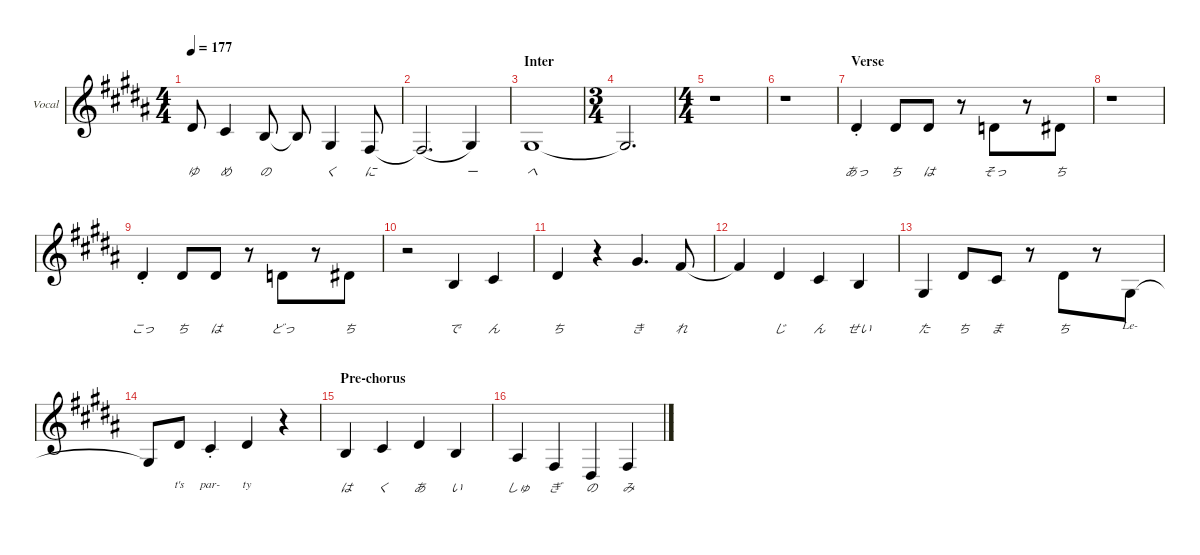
\defaultSystemsLayout 4
\hideDynamics
\bracketExtendMode nobrackets
\firstSystemTrackNameOrientation horizontal
\track ("Vocal" "Vocal") {defaultSystemsLayout 4 mute instrument lead7fifths}
\staff {score}
\tuning (E4 B3 G3 D3 A2 E2)
\ts (4 4)
\tempo 177
\clef g2
\scale
0.230566
\ks g#minor
4.2{acc #}.8{lyrics (0 "ゆ") lyrics (1 "") lyrics (2 "") lyrics (3 "") lyrics (4 "") dy f beam Up} 2.2{acc #}.4{lyrics (0 "め") lyrics (1 "") lyrics (2 "") lyrics (3 "") lyrics (4 "") beam Up} 0.2{acc forcenatural}.8{lyrics (0 "の") lyrics (1 "") lyrics (2 "") lyrics (3 "") lyrics (4 "") beam Up} 0.2{t acc forcenatural}.8{beam Up} 1.3{acc #}.4{lyrics (0 "く") lyrics (1 "") lyrics (2 "") lyrics (3 "") lyrics (4 "") beam Up} 4.4{acc #}.8{lyrics (0 "に") lyrics (1 "") lyrics (2 "") lyrics (3 "") lyrics (4 "") beam Up} |
\scale
0.230566 4.4{t acc #}.2{d legatoorigin beam Up} 1.3{acc #}.4{lyrics (0 "ー") lyrics (1 "") lyrics (2 "") lyrics (3 "") lyrics (4 "") beam Up} |
\section ("" "Inter")
\scale
0.308302 1.3{acc #}.1{lyrics (0 "へ") lyrics (1 "") lyrics (2 "") lyrics (3 "") lyrics (4 "") beam Up} |
\ts (3 4)
\beaming (8 2 2 2)
\scale
0.230566 1.3{t acc #}.2{d beam Up} |
\ts (4 4)
\beaming (8 4 4)
\scale
0.230565 r.1{beam Down} |
\scale
0.230567 r.1{beam Down} |
\section ("" "Verse")
\scale
0.308303 4.2{st acc #}.4{lyrics (0 "あっ") lyrics (1 "") lyrics (2 "") lyrics (3 "") lyrics (4 "") beam Up} 4.2{acc #}.8{lyrics (0 "ち") lyrics (1 "") lyrics (2 "") lyrics (3 "") lyrics (4 "") beam Up} 4.2{acc #}.8{lyrics (0 "は") lyrics (1 "") lyrics (2 "") lyrics (3 "") lyrics (4 "") beam Up} r.8{beam Down} 3.2{acc forcenatural}.8{lyrics (0 "そっ") lyrics (1 "") lyrics (2 "") lyrics (3 "") lyrics (4 "") beam Up} r.8{beam Up} 4.2{acc #}.8{lyrics (0 "ち") lyrics (1 "") lyrics (2 "") lyrics (3 "") lyrics (4 "") beam Up} |
\scale
0.230566 r.1{beam Down} |
\scale
0.230566 4.2{st acc #}.4{lyrics (0 "こっ") lyrics (1 "") lyrics (2 "") lyrics (3 "") lyrics (4 "") beam Up} 4.2{acc #}.8{lyrics (0 "ち") lyrics (1 "") lyrics (2 "") lyrics (3 "") lyrics (4 "") beam Up} 4.2{acc #}.8{lyrics (0 "は") lyrics (1 "") lyrics (2 "") lyrics (3 "") lyrics (4 "") beam Up} r.8{beam Down} 3.2{acc forcenatural}.8{lyrics (0 "どっ") lyrics (1 "") lyrics (2 "") lyrics (3 "") lyrics (4 "") beam Up} r.8{beam Up} 4.2{acc #}.8{lyrics (0 "ち") lyrics (1 "") lyrics (2 "") lyrics (3 "") lyrics (4 "") beam Up} |
\scale
0.230566 r.2{beam Down} 0.2{acc forcenatural}.4{lyrics (0 "で") lyrics (1 "") lyrics (2 "") lyrics (3 "") lyrics (4 "") beam Up} 2.2{acc #}.4{lyrics (0 "ん") lyrics (1 "") lyrics (2 "") lyrics (3 "") lyrics (4 "") beam Up} |
\scale
0.308303 4.2{acc #}.4{lyrics (0 "ち") lyrics (1 "") lyrics (2 "") lyrics (3 "") lyrics (4 "") beam Up} r.4{beam Down} 4.1{acc #}.4{d lyrics (0 "き") lyrics (1 "") lyrics (2 "") lyrics (3 "") lyrics (4 "") beam Up} 2.1{acc #}.8{lyrics (0 "れ") lyrics (1 "") lyrics (2 "") lyrics (3 "") lyrics (4 "") beam Up} |
\scale
0.230566 2.1{t acc #}.4{beam Up} 4.2{acc #}.4{lyrics (0 "じ") lyrics (1 "") lyrics (2 "") lyrics (3 "") lyrics (4 "") beam Up} 2.2{acc #}.4{lyrics (0 "ん") lyrics (1 "") lyrics (2 "") lyrics (3 "") lyrics (4 "") beam Up} 0.2{acc forcenatural}.4{lyrics (0 "せい") lyrics (1 "") lyrics (2 "") lyrics (3 "") lyrics (4 "") beam Up} |
\scale
0.230566 1.3{acc #}.4{lyrics (0 "た") lyrics (1 "") lyrics (2 "") lyrics (3 "") lyrics (4 "") beam Up} 4.2{acc #}.8{lyrics (0 "ち") lyrics (1 "") lyrics (2 "") lyrics (3 "") lyrics (4 "") beam Up} 2.2{acc #}.8{lyrics (0 "ま") lyrics (1 "") lyrics (2 "") lyrics (3 "") lyrics (4 "") beam Up} r.8{beam Down} 4.2{acc #}.8{lyrics (0 "ち") lyrics (1 "") lyrics (2 "") lyrics (3 "") lyrics (4 "") beam Up} r.8{beam Up} 1.3{acc #}.8{lyrics (0 "Le-") lyrics (1 "") lyrics (2 "") lyrics (3 "") lyrics (4 "") beam Up} |
\scale
0.230565 1.3{t acc #}.8{beam Up} 4.2{acc #}.8{lyrics (0 "t's") lyrics (1 "") lyrics (2 "") lyrics (3 "") lyrics (4 "") beam Up} 2.2{st acc #}.4{lyrics (0 "par-") lyrics (1 "") lyrics (2 "") lyrics (3 "") lyrics (4 "") beam Up} 4.2{acc #}.4{lyrics (0 "ty") lyrics (1 "") lyrics (2 "") lyrics (3 "") lyrics (4 "") beam Up} r.4{beam Down} |
\section ("" "Pre-chorus")
\scale
0.307197 0.2{acc forcenatural}.4{lyrics (0 "は") lyrics (1 "") lyrics (2 "") lyrics (3 "") lyrics (4 "") beam Up} 2.2{acc #}.4{lyrics (0 "く") lyrics (1 "") lyrics (2 "") lyrics (3 "") lyrics (4 "") beam Up} 4.2{acc #}.4{lyrics (0 "あ") lyrics (1 "") lyrics (2 "") lyrics (3 "") lyrics (4 "") beam Up} 0.2{acc forcenatural}.4{lyrics (0 "い") lyrics (1 "") lyrics (2 "") lyrics (3 "") lyrics (4 "") beam Up} |
\scale
0.231671 3.3{acc #}.4{lyrics (0 "しゅ") lyrics (1 "") lyrics (2 "") lyrics (3 "") lyrics (4 "") beam Up} 4.4{acc #}.4{lyrics (0 "ぎ") lyrics (1 "") lyrics (2 "") lyrics (3 "") lyrics (4 "") beam Up} 1.4{acc #}.4{lyrics (0 "の") lyrics (1 "") lyrics (2 "") lyrics (3 "") lyrics (4 "") beam Up} 4.4{acc #}.4{lyrics (0 "み") lyrics (1 "") lyrics (2 "") lyrics (3 "") lyrics (4 "") beam Up}
